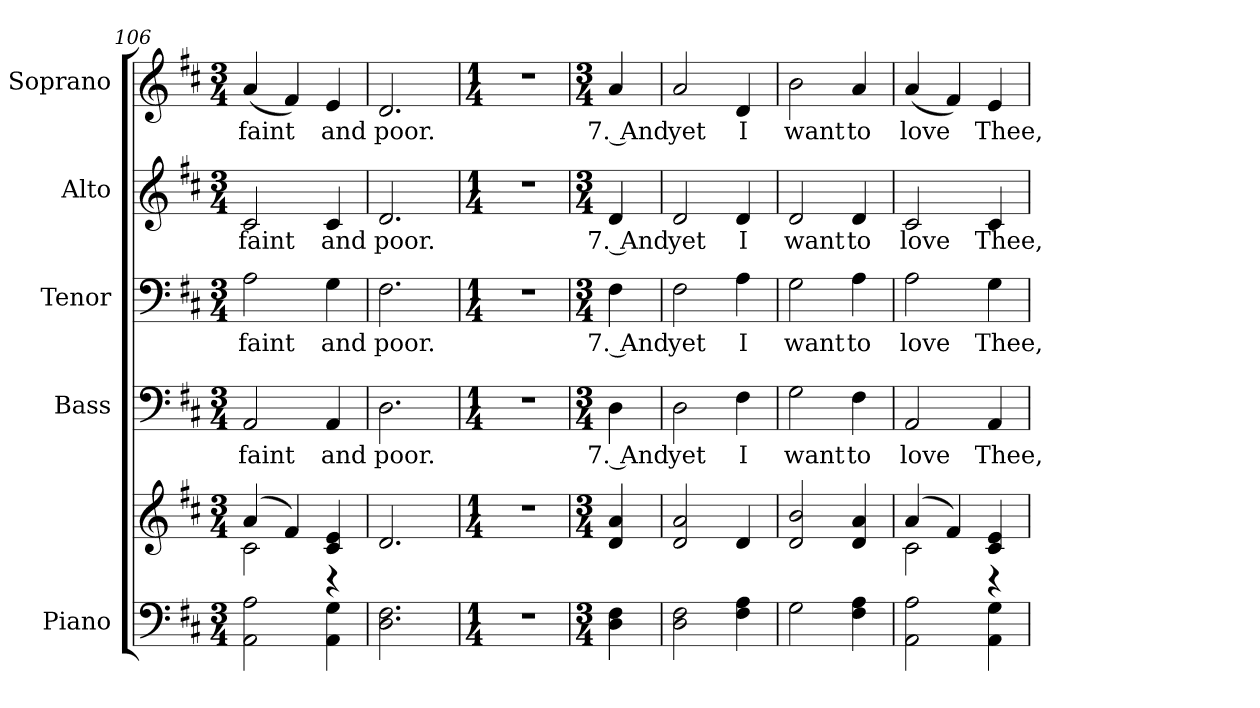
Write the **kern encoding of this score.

**kern	**kern	**kern	**text	**kern	**text	**kern	**text	**kern	**text
*part5	*part5	*part4	*part4	*part3	*part3	*part2	*part2	*part1	*part1
*staff6	*staff5	*staff4	*staff4	*staff3	*staff3	*staff2	*staff2	*staff1	*staff1
*I"Piano	*	*I"Bass	*	*I"Tenor	*	*I"Alto	*	*I"Soprano	*
*I'Pno.	*	*I'B.	*	*I'T.	*	*I'A.	*	*I'S.	*
!!LO:LB:g=z
*clefF4	*clefG2	*clefF4	*	*clefF4	*	*clefG2	*	*clefG2	*
*k[f#c#]	*k[f#c#]	*k[f#c#]	*	*k[f#c#]	*	*k[f#c#]	*	*k[f#c#]	*
*D:	*D:	*D:	*	*D:	*	*D:	*	*D:	*
*M3/4	*M3/4	*M3/4	*	*M3/4	*	*M3/4	*	*M3/4	*
=106	=106	=106	=106	=106	=106	=106	=106	=106	=106
*	*^	*	*	*	*	*	*	*	*
!	!	!	!	!LO:LY:b:color=#000000	!	!	!	!	!	!
!	!	!	!	!	!	!LO:LY:b:color=#000000	!	!	!	!
!	!	!	!	!	!	!	!	!LO:LY:b:color=#000000	!	!
!	!	!	!	!	!	!	!	!	!	!LO:LY:b:color=#000000
2AAi\ 2Ai	(4ai/	2c#i\	2AAi/	faint	2Ai\	faint	2c#i/	faint	(4ai/	faint
.	4f#i/)	.	.	.	.	.	.	.	4f#i/)	.
!	!	!	!	!LO:LY:b:color=#000000	!	!	!	!	!	!
!	!	!	!	!	!	!LO:LY:b:color=#000000	!	!	!	!
!	!	!	!	!	!	!	!	!LO:LY:b:color=#000000	!	!
!	!	!	!	!	!	!	!	!	!	!LO:LY:b:color=#000000
4AAi\ 4Gi	4c#i/ 4ei	4r	4AAi/	and	4Gi\	and	4c#i/	and	4ei/	and
*	*v	*v	*	*	*	*	*	*	*	*
=107	=107	=107	=107	=107	=107	=107	=107	=107	=107
*	*^	*	*	*	*	*	*	*	*
!	!	!	!	!LO:LY:b:color=#000000	!	!	!	!	!	!
*	*v	*v	*	*	*	*	*	*	*	*
*	*^	*	*	*	*	*	*	*	*
!	!	!	!	!	!	!LO:LY:b:color=#000000	!	!	!	!
*	*v	*v	*	*	*	*	*	*	*	*
*	*^	*	*	*	*	*	*	*	*
!	!	!	!	!	!	!	!	!LO:LY:b:color=#000000	!	!
*	*v	*v	*	*	*	*	*	*	*	*
*	*^	*	*	*	*	*	*	*	*
!	!	!	!	!	!	!	!	!	!	!LO:LY:b:color=#000000
*	*v	*v	*	*	*	*	*	*	*	*
2.Di\ 2.F#i	2.di/	2.Di\	poor.	2.F#i\	poor.	2.di/	poor.	2.di/	poor.
!!LO:PB:g=z
=108	=108	=108	=108	=108	=108	=108	=108	=108	=108
*M1/4	*M1/4	*M1/4	*	*M1/4	*	*M1/4	*	*M1/4	*
!LO:N:vis=1	!LO:N:vis=1	!LO:N:vis=1	!	!LO:N:vis=1	!	!LO:N:vis=1	!	!LO:N:vis=1	!
4r	4r	4r	.	4r	.	4r	.	4r	.
=109	=109	=109	=109	=109	=109	=109	=109	=109	=109
*M3/4	*M3/4	*M3/4	*	*M3/4	*	*M3/4	*	*M3/4	*
!	!	!	!LO:LY:b:color=#000000	!	!	!	!	!	!
!	!	!	!	!	!LO:LY:b:color=#000000	!	!	!	!
!	!	!	!	!	!	!	!LO:LY:b:color=#000000	!	!
!	!	!	!	!	!	!	!	!	!LO:LY:b:color=#000000
4Di\ 4F#i	4di/ 4ai	4Di\	7. And	4F#i\	7. And	4di/	7. And	4ai/	7. And
!!LO:PB:g=z
=110	=110	=110	=110	=110	=110	=110	=110	=110	=110
!	!	!	!LO:LY:b:color=#000000	!	!	!	!	!	!
!	!	!	!	!	!LO:LY:b:color=#000000	!	!	!	!
!	!	!	!	!	!	!	!LO:LY:b:color=#000000	!	!
!	!	!	!	!	!	!	!	!	!LO:LY:b:color=#000000
2Di\ 2F#i	2di/ 2ai	2Di\	yet	2F#i\	yet	2di/	yet	2ai/	yet
!	!	!	!LO:LY:b:color=#000000	!	!	!	!	!	!
!	!	!	!	!	!LO:LY:b:color=#000000	!	!	!	!
!	!	!	!	!	!	!	!LO:LY:b:color=#000000	!	!
!	!	!	!	!	!	!	!	!	!LO:LY:b:color=#000000
4F#i\ 4Ai	4di/	4F#i\	I	4Ai\	I	4di/	I	4di/	I
=111	=111	=111	=111	=111	=111	=111	=111	=111	=111
!	!	!	!LO:LY:b:color=#000000	!	!	!	!	!	!
!	!	!	!	!	!LO:LY:b:color=#000000	!	!	!	!
!	!	!	!	!	!	!	!LO:LY:b:color=#000000	!	!
!	!	!	!	!	!	!	!	!	!LO:LY:b:color=#000000
2Gi\	2di/ 2bi	2Gi\	want	2Gi\	want	2di/	want	2bi\	want
!	!	!	!LO:LY:b:color=#000000	!	!	!	!	!	!
!	!	!	!	!	!LO:LY:b:color=#000000	!	!	!	!
!	!	!	!	!	!	!	!LO:LY:b:color=#000000	!	!
!	!	!	!	!	!	!	!	!	!LO:LY:b:color=#000000
4F#i\ 4Ai	4di/ 4ai	4F#i\	to	4Ai\	to	4di/	to	4ai/	to
!!LO:PB:g=z
=112	=112	=112	=112	=112	=112	=112	=112	=112	=112
*	*^	*	*	*	*	*	*	*	*
!	!	!	!	!LO:LY:b:color=#000000	!	!	!	!	!	!
!	!	!	!	!	!	!LO:LY:b:color=#000000	!	!	!	!
!	!	!	!	!	!	!	!	!LO:LY:b:color=#000000	!	!
!	!	!	!	!	!	!	!	!	!	!LO:LY:b:color=#000000
2AAi\ 2Ai	(4ai/	2c#i\	2AAi/	love	2Ai\	love	2c#i/	love	(4ai/	love
.	4f#i/)	.	.	.	.	.	.	.	4f#i/)	.
!	!	!	!	!LO:LY:b:color=#000000	!	!	!	!	!	!
!	!	!	!	!	!	!LO:LY:b:color=#000000	!	!	!	!
!	!	!	!	!	!	!	!	!LO:LY:b:color=#000000	!	!
!	!	!	!	!	!	!	!	!	!	!LO:LY:b:color=#000000
4AAi\ 4Gi	4c#i/ 4ei	4r	4AAi/	Thee,	4Gi\	Thee,	4c#i/	Thee,	4ei/	Thee,
*	*v	*v	*	*	*	*	*	*	*	*
=	=	=	=	=	=	=	=	=	=
*-	*-	*-	*-	*-	*-	*-	*-	*-	*-
